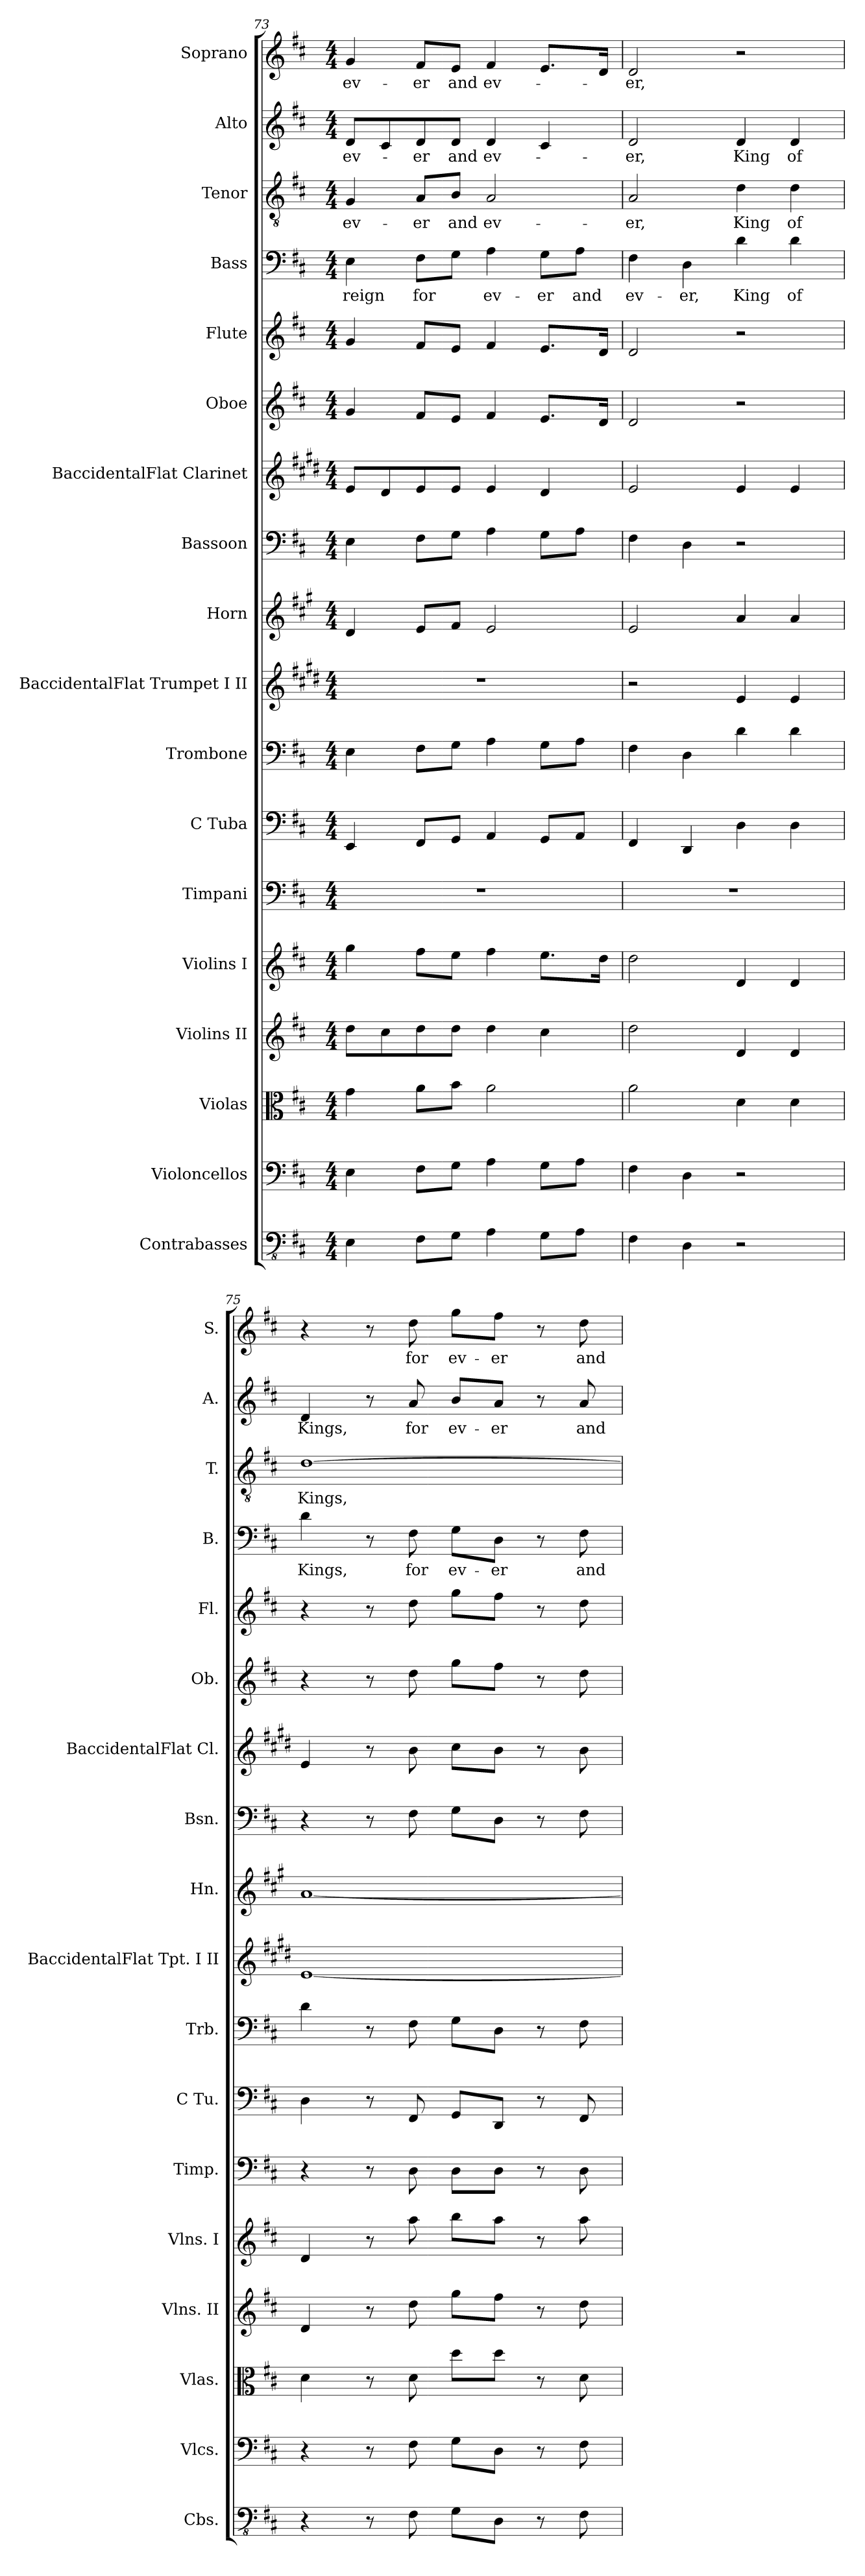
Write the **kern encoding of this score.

**kern	**kern	**kern	**kern	**kern	**kern	**kern	**kern	**kern	**kern	**kern	**kern	**kern	**kern	**kern	**text	**kern	**text	**kern	**text	**kern	**text
*part18	*part17	*part16	*part15	*part14	*part13	*part12	*part11	*part10	*part9	*part8	*part7	*part6	*part5	*part4	*part4	*part3	*part3	*part2	*part2	*part1	*part1
*staff18	*staff17	*staff16	*staff15	*staff14	*staff13	*staff12	*staff11	*staff10	*staff9	*staff8	*staff7	*staff6	*staff5	*staff4	*staff4	*staff3	*staff3	*staff2	*staff2	*staff1	*staff1
*I"Contrabasses	*I"Violoncellos	*I"Violas	*I"Violins II	*I"Violins I	*I"Timpani	*I"C Tuba	*I"Trombone	*I"BaccidentalFlat Trumpet I II	*I"Horn	*I"Bassoon	*I"BaccidentalFlat Clarinet	*I"Oboe	*I"Flute	*I"Bass	*	*I"Tenor	*	*I"Alto	*	*I"Soprano	*
*I'Cbs.	*I'Vlcs.	*I'Vlas.	*I'Vlns. II	*I'Vlns. I	*I'Timp.	*I'C Tu.	*I'Trb.	*I'BaccidentalFlat Tpt. I II	*I'Hn.	*I'Bsn.	*I'BaccidentalFlat Cl.	*I'Ob.	*I'Fl.	*I'B.	*	*I'T.	*	*I'A.	*	*I'S.	*
!!LO:PB:g=z
*clefFv4	*clefF4	*clefC3	*clefG2	*clefG2	*clefF4	*clefF4	*clefF4	*clefG2	*clefG2	*clefF4	*clefG2	*clefG2	*clefG2	*clefF4	*	*clefGv2	*	*clefG2	*	*clefG2	*
*	*	*	*	*	*	*	*	*ITrd1c2	*ITrd4c7	*	*ITrd1c2	*	*	*	*	*	*	*	*	*	*
*k[f#c#]	*k[f#c#]	*k[f#c#]	*k[f#c#]	*k[f#c#]	*k[f#c#]	*k[f#c#]	*k[f#c#]	*k[f#c#]	*k[f#c#]	*k[f#c#]	*k[f#c#]	*k[f#c#]	*k[f#c#]	*k[f#c#]	*	*k[f#c#]	*	*k[f#c#]	*	*k[f#c#]	*
*M4/4	*M4/4	*M4/4	*M4/4	*M4/4	*M4/4	*M4/4	*M4/4	*M4/4	*M4/4	*M4/4	*M4/4	*M4/4	*M4/4	*M4/4	*	*M4/4	*	*M4/4	*	*M4/4	*
=73	=73	=73	=73	=73	=73	=73	=73	=73	=73	=73	=73	=73	=73	=73	=73	=73	=73	=73	=73	=73	=73
!	!	!	!	!	!	!	!	!	!	!	!	!	!	!	!LO:LY:b	!	!LO:LY:b	!	!LO:LY:b	!	!LO:LY:b
4EE\	4E\	4g\	8dd\L	4gg\	1r	4EE/	4E\	1r	4G/	4E\	8d/L	4g/	4g/	4E\	reign	4G/	ev-	8d/L	ev-	4g/	ev-
.	.	.	8cc#\	.	.	.	.	.	.	.	8c#/	.	.	.	.	.	.	8c#/	.	.	.
!	!	!	!	!	!	!	!	!	!	!	!	!	!	!	!LO:LY:b	!	!LO:LY:b	!	!LO:LY:b	!	!LO:LY:b
8FF#\L	8F#\L	8a\L	8dd\	8ff#\L	.	8FF#/L	8F#\L	.	8A/L	8F#\L	8d/	8f#/L	8f#/L	8F#\L	for	8A/L	-er	8d/	-er	8f#/L	-er
!	!	!	!	!	!	!	!	!	!	!	!	!	!	!	!	!	!LO:LY:b	!	!LO:LY:b	!	!LO:LY:b
8GG\J	8G\J	8b\J	8dd\J	8ee\J	.	8GG/J	8G\J	.	8B/J	8G\J	8d/J	8e/J	8e/J	8G\J	.	8B/J	and	8d/J	and	8e/J	and
!	!	!	!	!	!	!	!	!	!	!	!	!	!	!	!LO:LY:b	!	!LO:LY:b	!	!LO:LY:b	!	!LO:LY:b
4AA\	4A\	2a\	4dd\	4ff#\	.	4AA/	4A\	.	2A/	4A\	4d/	4f#/	4f#/	4A\	ev-	2A/	ev-	4d/	ev-	4f#/	ev-
!	!	!	!	!	!	!	!	!	!	!	!	!	!	!	!LO:LY:b	!	!	!	!	!	!
8GG\L	8G\L	.	4cc#\	8.ee\L	.	8GG/L	8G\L	.	.	8G\L	4c#/	8.e/L	8.e/L	8G\L	-er	.	.	4c#/	.	8.e/L	.
!	!	!	!	!	!	!	!	!	!	!	!	!	!	!	!LO:LY:b	!	!	!	!	!	!
8AA\J	8A\J	.	.	.	.	8AA/J	8A\J	.	.	8A\J	.	.	.	8A\J	and	.	.	.	.	.	.
.	.	.	.	16dd\Jk	.	.	.	.	.	.	.	16d/Jk	16d/Jk	.	.	.	.	.	.	16d/Jk	.
=74	=74	=74	=74	=74	=74	=74	=74	=74	=74	=74	=74	=74	=74	=74	=74	=74	=74	=74	=74	=74	=74
!	!	!	!	!	!	!	!	!	!	!	!	!	!	!	!LO:LY:b	!	!LO:LY:b	!	!LO:LY:b	!	!LO:LY:b
4FF#\	4F#\	2a\	2dd\	2dd\	1r	4FF#/	4F#\	2r	2A/	4F#\	2d/	2d/	2d/	4F#\	ev-	2A/	-er,	2d/	-er,	2d/	-er,
!	!	!	!	!	!	!	!	!	!	!	!	!	!	!	!LO:LY:b	!	!	!	!	!	!
4DD\	4D\	.	.	.	.	4DD/	4D\	.	.	4D\	.	.	.	4D\	-er,	.	.	.	.	.	.
!	!	!	!	!	!	!	!	!	!	!	!	!	!	!	!LO:LY:b	!	!LO:LY:b	!	!LO:LY:b	!	!
2r	2r	4d\	4d/	4d/	.	4D\	4d\	4d/	4d/	2r	4d/	2r	2r	4d\	King	4d\	King	4d/	King	2r	.
!	!	!	!	!	!	!	!	!	!	!	!	!	!	!	!LO:LY:b	!	!LO:LY:b	!	!LO:LY:b	!	!
.	.	4d\	4d/	4d/	.	4D\	4d\	4d/	4d/	.	4d/	.	.	4d\	of	4d\	of	4d/	of	.	.
=75	=75	=75	=75	=75	=75	=75	=75	=75	=75	=75	=75	=75	=75	=75	=75	=75	=75	=75	=75	=75	=75
!	!	!	!	!	!	!	!	!	!	!	!	!	!	!	!LO:LY:b	!	!LO:LY:b	!	!LO:LY:b	!	!
4r	4r	4d\	4d/	4d/	4r	4D\	4d\	[1d	[1d	4r	4d/	4r	4r	4d\	Kings,	[1d	Kings,	4d/	Kings,	4r	.
8r	8r	8r	8r	8r	8r	8r	8r	.	.	8r	8r	8r	8r	8r	.	.	.	8r	.	8r	.
!	!	!	!	!	!	!	!	!	!	!	!	!	!	!	!LO:LY:b	!	!	!	!LO:LY:b	!	!LO:LY:b
8FF#\	8F#\	8d\	8dd\	8aa\	8D\	8FF#/	8F#\	.	.	8F#\	8a\	8dd\	8dd\	8F#\	for	.	.	8a/	for	8dd\	for
!	!	!	!	!	!	!	!	!	!	!	!	!	!	!	!LO:LY:b	!	!	!	!LO:LY:b	!	!LO:LY:b
8GG\L	8G\L	8dd\L	8gg\L	8bb\L	8D\L	8GG/L	8G\L	.	.	8G\L	8b\L	8gg\L	8gg\L	8G\L	ev-	.	.	8b/L	ev-	8gg\L	ev-
!	!	!	!	!	!	!	!	!	!	!	!	!	!	!	!LO:LY:b	!	!	!	!LO:LY:b	!	!LO:LY:b
8DD\J	8D\J	8dd\J	8ff#\J	8aa\J	8D\J	8DD/J	8D\J	.	.	8D\J	8a\J	8ff#\J	8ff#\J	8D\J	-er	.	.	8a/J	-er	8ff#\J	-er
8r	8r	8r	8r	8r	8r	8r	8r	.	.	8r	8r	8r	8r	8r	.	.	.	8r	.	8r	.
!	!	!	!	!	!	!	!	!	!	!	!	!	!	!	!LO:LY:b	!	!	!	!LO:LY:b	!	!LO:LY:b
8FF#\	8F#\	8d\	8dd\	8aa\	8D\	8FF#/	8F#\	.	.	8F#\	8a\	8dd\	8dd\	8F#\	and	.	.	8a/	and	8dd\	and
=	=	=	=	=	=	=	=	=	=	=	=	=	=	=	=	=	=	=	=	=	=
*-	*-	*-	*-	*-	*-	*-	*-	*-	*-	*-	*-	*-	*-	*-	*-	*-	*-	*-	*-	*-	*-
